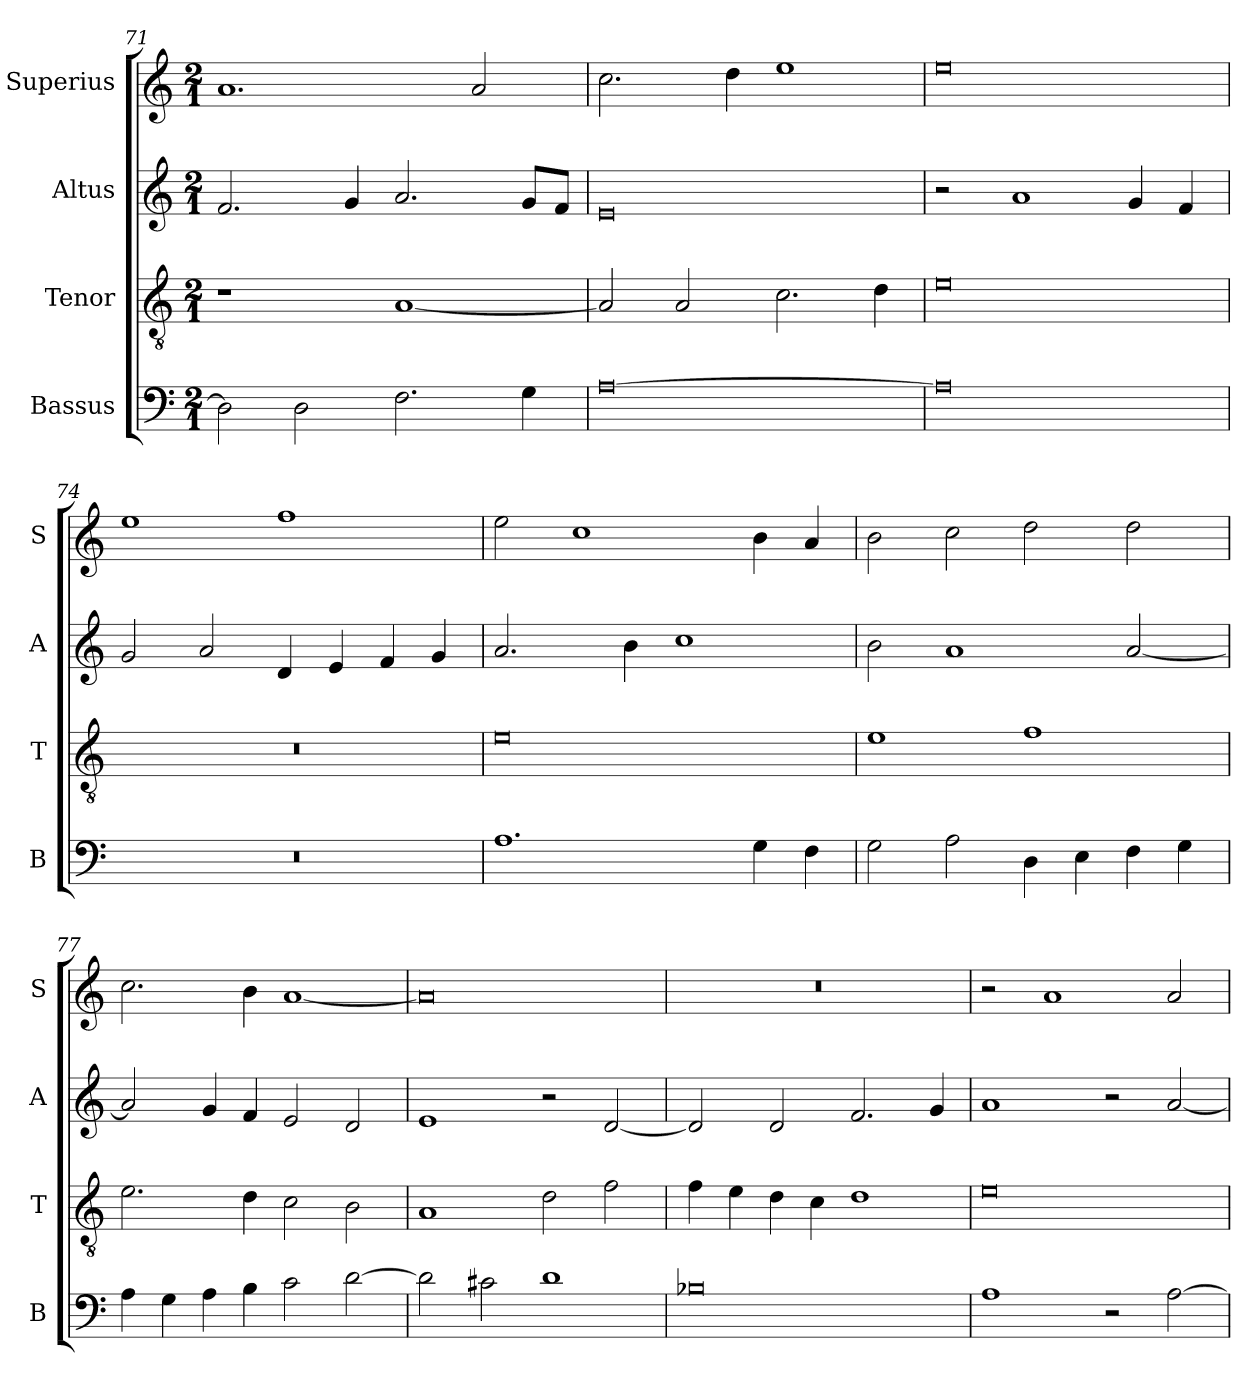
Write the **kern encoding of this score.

**kern	**kern	**kern	**kern
*part4	*part3	*part2	*part1
*staff4	*staff3	*staff2	*staff1
*I"Bassus	*I"Tenor	*I"Altus	*I"Superius
*I'B	*I'T	*I'A	*I'S
*clefF4	*clefGv2	*clefG2	*clefG2
*k[]	*k[]	*k[]	*k[]
*C:	*C:	*C:	*C:
*M2/1	*M2/1	*M2/1	*M2/1
=71	=71	=71	=71
2D]	1r	2.f	1.a
2D	.	.	.
.	.	4g	.
2.F	[1A	2.a	.
.	.	.	2a
4G	.	8gL	.
.	.	8fJ	.
=72	=72	=72	=72
[0A	2A]	0e	2.cc
.	2A	.	.
.	.	.	4dd
.	2.c	.	1ee
.	4d	.	.
=73	=73	=73	=73
0A]	0e	2r	0ee
.	.	1a	.
.	.	4g	.
.	.	4f	.
=74	=74	=74	=74
0r	0r	2g	1ee
.	.	2a	.
.	.	4d	1ff
.	.	4e	.
.	.	4f	.
.	.	4g	.
=75	=75	=75	=75
1.A	0e	2.a	2ee
.	.	.	1cc
.	.	4b	.
.	.	1cc	.
4G	.	.	4b
4F	.	.	4a
=76	=76	=76	=76
2G	1e	2b	2b
2A	.	1a	2cc
4D	1f	.	2dd
4E	.	.	.
4F	.	[2a	2dd
4G	.	.	.
=77	=77	=77	=77
4A	2.e	2a]	2.cc
4G	.	.	.
4A	.	4g	.
4B	4d	4f	4b
2c	2c	2e	[1a
[2d	2B	2d	.
=78	=78	=78	=78
2d]	1A	1e	0a]
2c#X	.	.	.
1d	2d	2r	.
.	2f	[2d	.
=79	=79	=79	=79
0B-X	4f	2d]	0r
.	4e	.	.
.	4d	2d	.
.	4c	.	.
.	1d	2.f	.
.	.	4g	.
=80	=80	=80	=80
1A	0e	1a	2r
.	.	.	1a
2r	.	2r	.
[2A	.	[2a	2a
=	=	=	=
*-	*-	*-	*-
